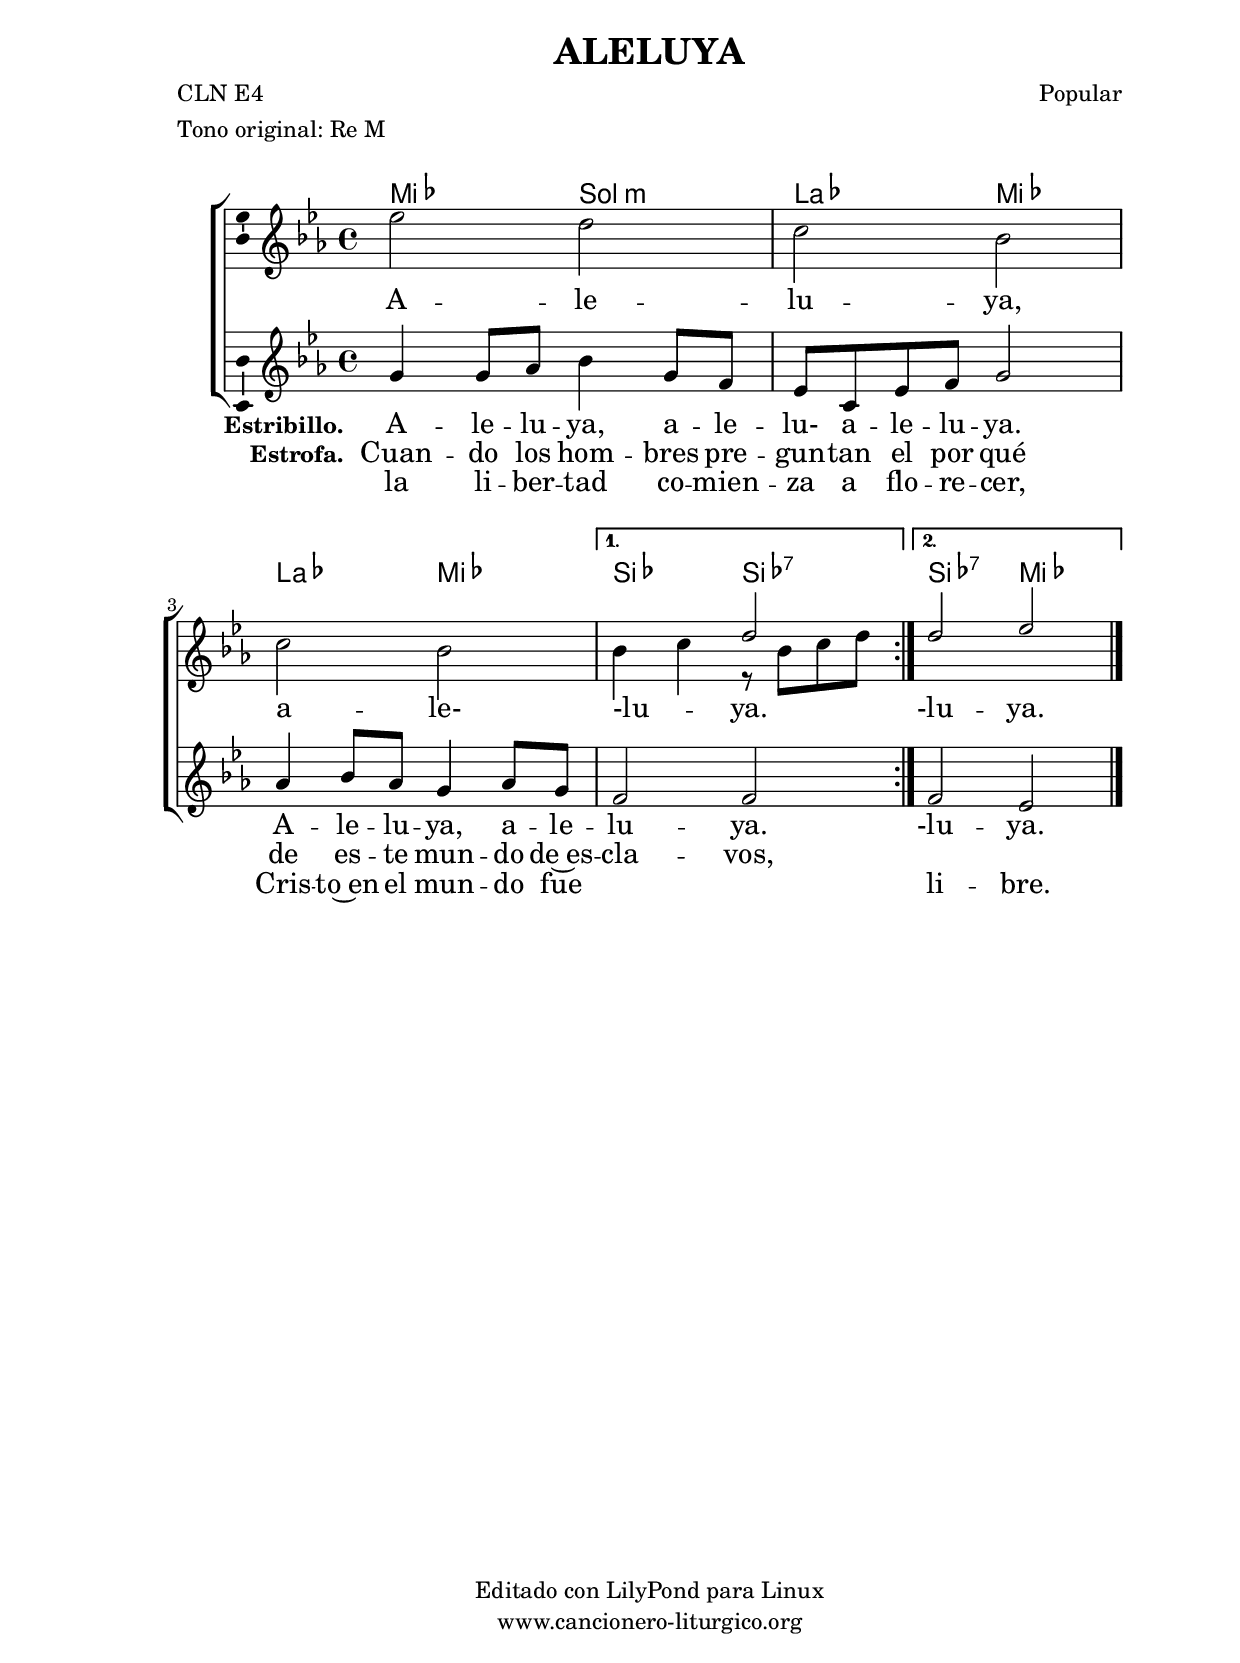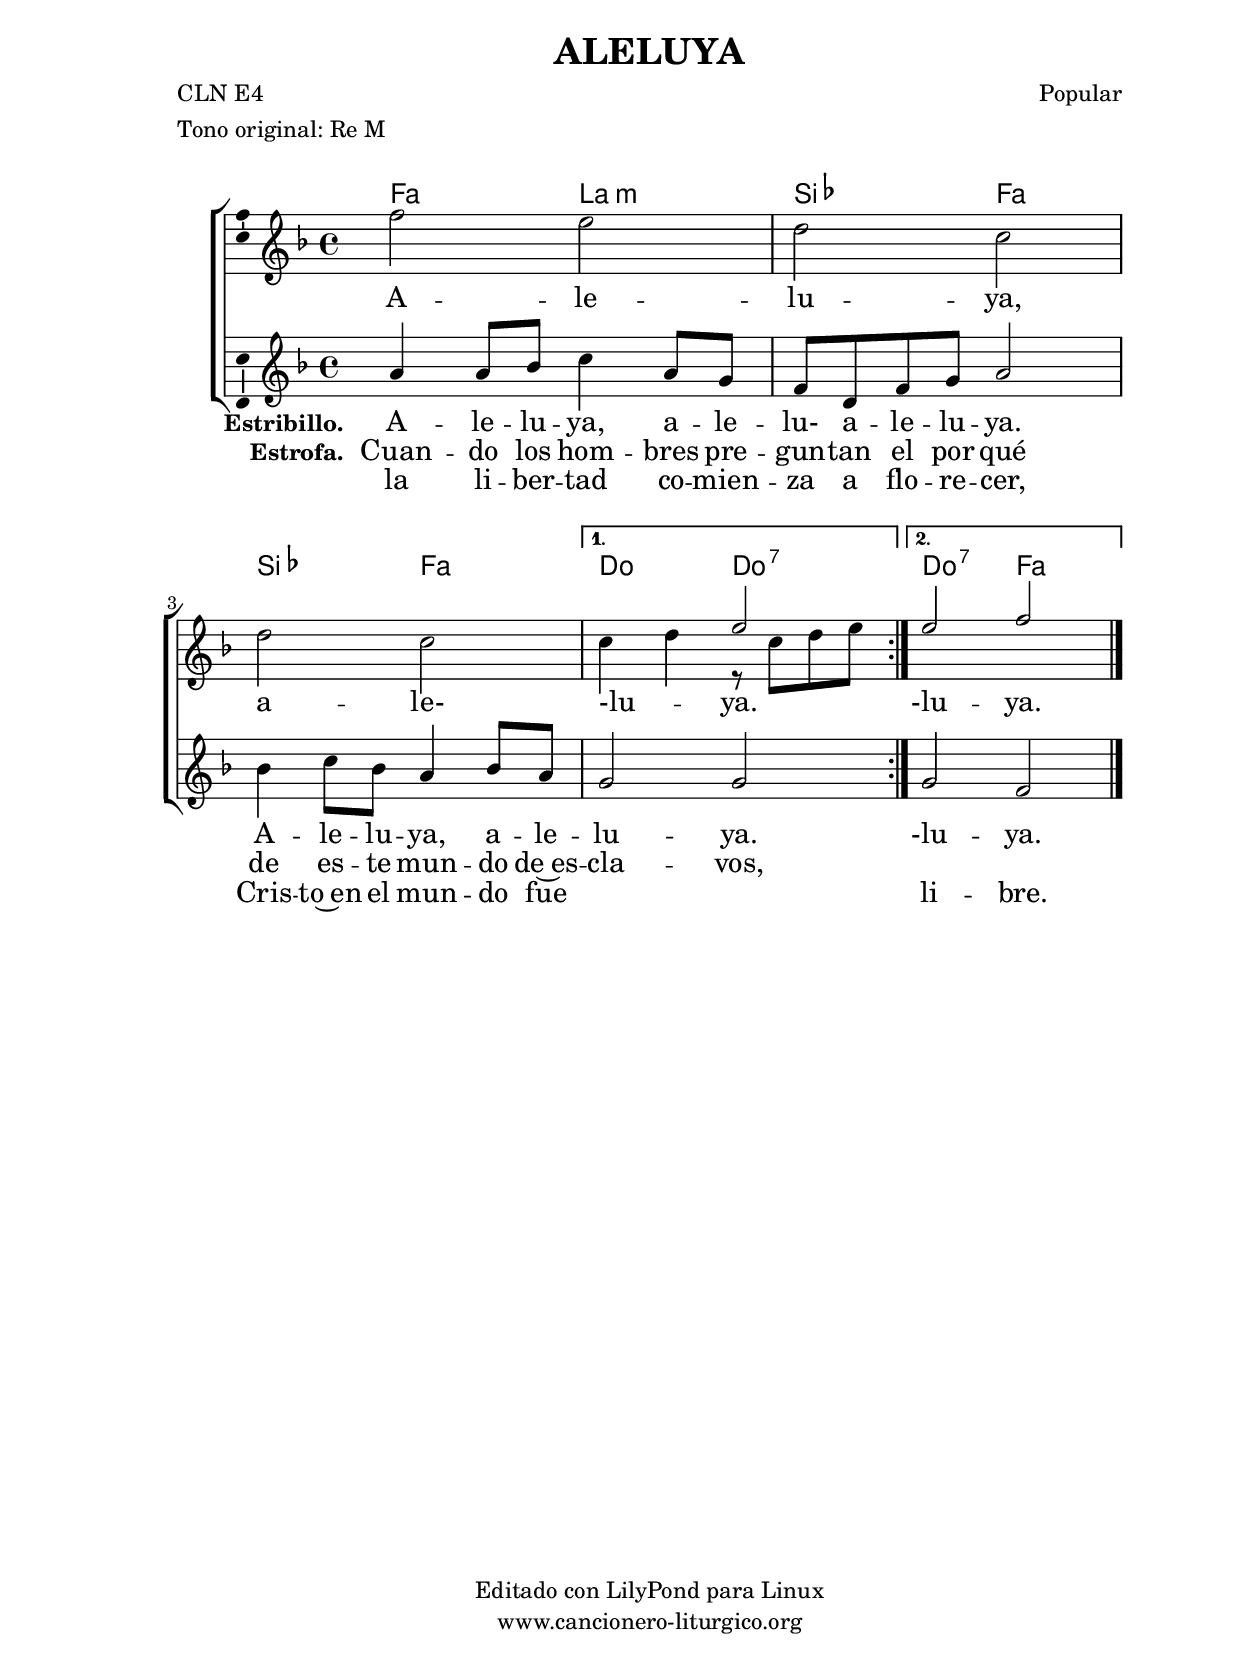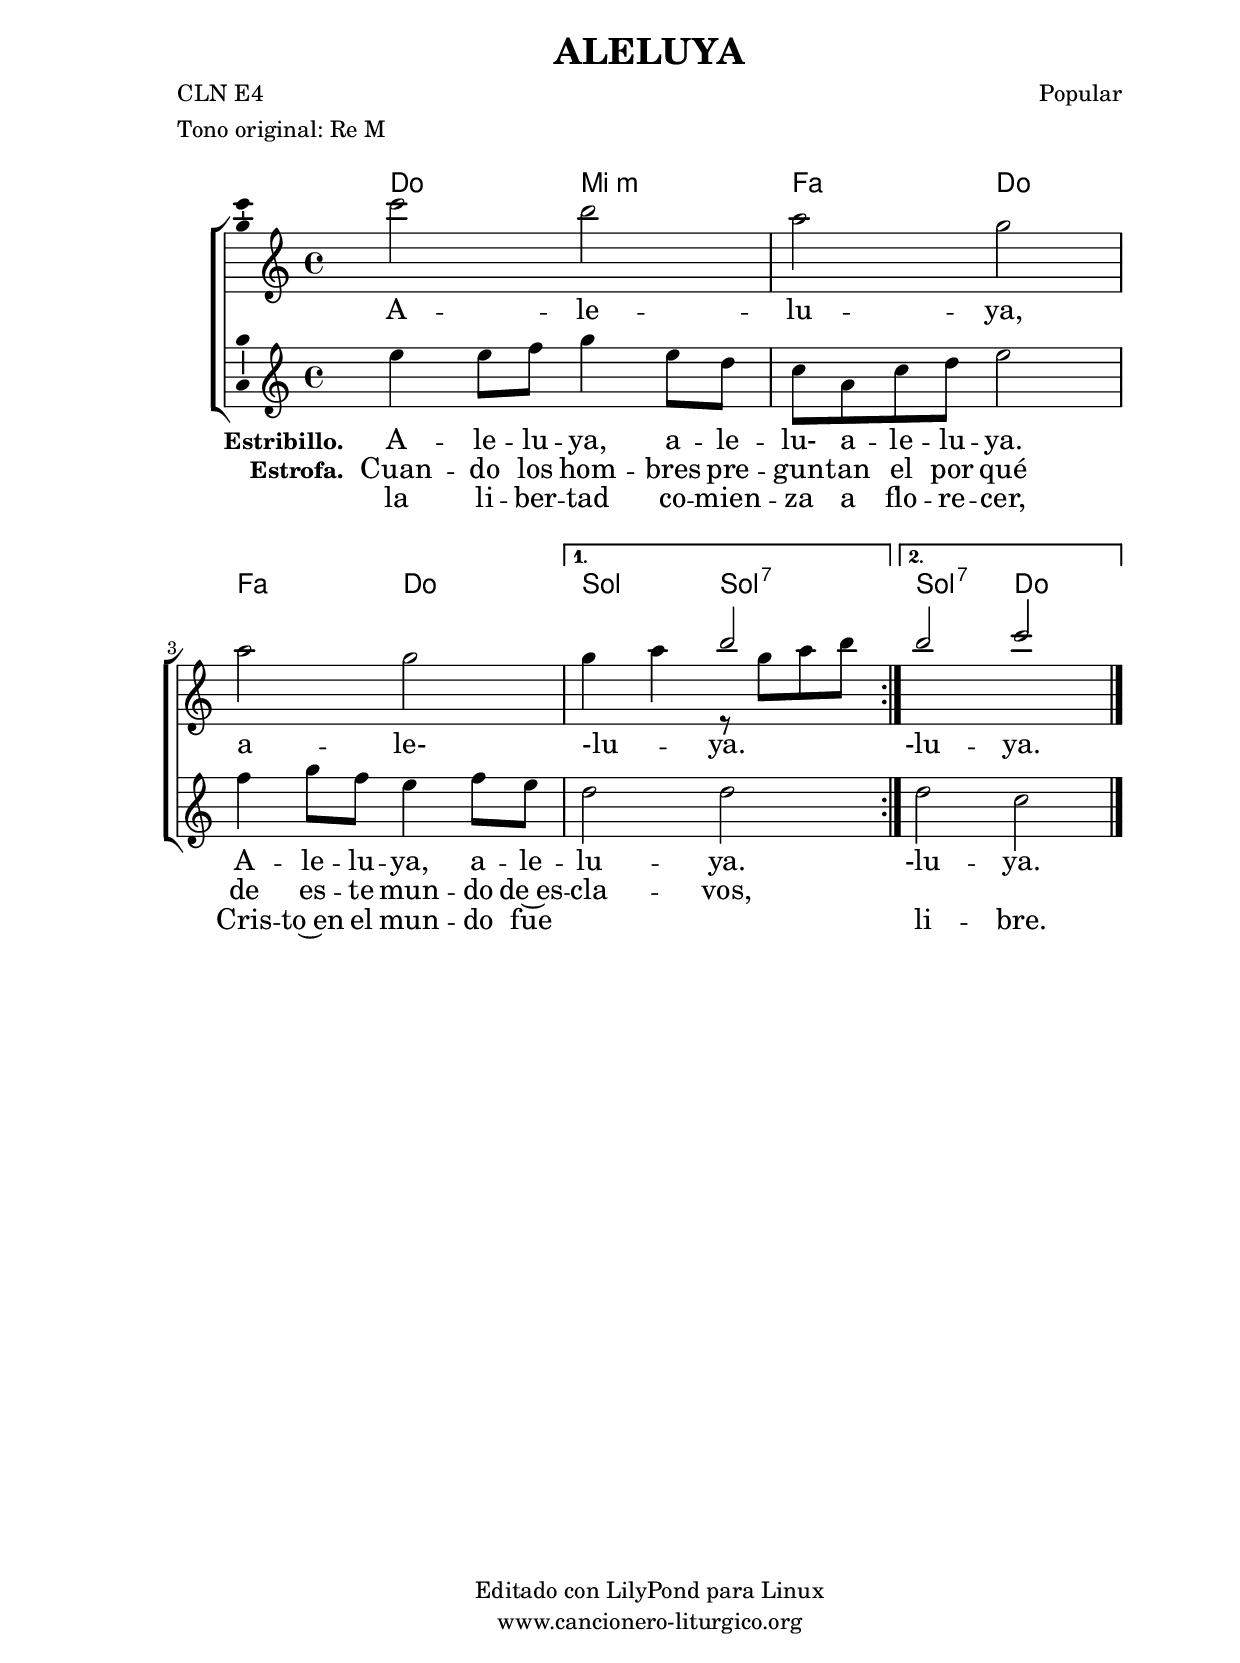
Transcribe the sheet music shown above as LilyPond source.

%
%para convertir .midi en .wav:
%timidity filename.midi -Ow -o finename.wav
%
%
%Para convertir de .wav a .mp3:
%lame -h -m j filename.wav
%
%
%para escuchar el midi:
%timidity nombrefichero.midi
%


%versión de lilypond para la que se ha escrito esta partitura:
\version "2.16.0"

	%Tamaño papel
	#(set-default-paper-size "a4")
	%Tamaño partitura
	#(set-global-staff-size 20)
	%No responde al pulsar sobre una nota
	#(ly:set-option 'point-and-click #f)


%parámetros del encabezamiento:
\header {
	title = "ALELUYA"
	subtitle = ""
	composer = "Popular"
	poet = "CLN E4"
	meter = "Tono original: Re M"
	arranger = ""
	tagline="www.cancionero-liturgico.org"
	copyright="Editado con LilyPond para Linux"
	}

%parámetros asociados al papel:
\paper  {
	oddHeaderMarkup = \markup {\fill-line { \on-the-fly #not-first-page \fromproperty #'header:title \on-the-fly #not-first-page \fromproperty #'header:composer }}
	evenHeaderMarkup = \markup {\fill-line { \fromproperty #'header:composer \fromproperty #'header:title }}
	#(set-paper-size "a4")
	print-page-number = ##f
	first-page-number = 1
	print-first-page-number = ##f
%	head-separation = 3.0 \cm
	top-margin = 2.0 \cm
	bottom-margin = 0.5\cm
%%%	bottom-margin = -2.0\cm
	left-margin = 3.0 \cm
	line-width = 16.0 \cm 
	indent = 8\mm
	interscoreline = 2.\mm
	between-system-space = 15\mm
%	para que las partituras no llenen la hoja:
	ragged-bottom = ##t
%	idem para la última hoja:
	ragged-last-bottom = ##f
%	para que las partituras llenen el ancho del papel:
	ragged-last = ##f
	after-title-space = 2.5 \cm
%page-count=1
%system-count=8

	%Flexible Vertical Spacing
%	markup-markup-spacing =
%	#'((basic-distance . 15) (minimum-distance . 15) (padding . 3))
	markup-system-spacing =
	#'((basic-distance . 15) (minimum-distance . 15) (padding . 3))
	system-system-spacing =
	#'((basic-distance . 15) (minimum-distance . 15) (padding . 3))
	score-system-spacing =
	#'((basic-distance . 15) (minimum-distance . 15) (padding . 5))
%	top-system-spacing = % header
%	#'((basic-distance . 8) (minimum-distance . 0) (padding . 0))
%	top-markup-spacing =
%	#'((basic-distance . 20) (minimum-distance . 20) (padding . 0))
	last-bottom-spacing = % footer
	#'((basic-distance . 5) (minimum-distance . 5) (padding . 0))
%	score-markup-spacing =
%	#'((basic-distance . 16) (minimum-distance . 13) (padding . 0))

	}


%parámetros que afectan a toda la partitura:
global =  {
	%clave de sol (G):
	\clef G
	%armadura:
	\transpose c ees
	\key c \major
	\tempo 4=100
	\set Score.tempoHideNote = ##t
	}


acordes = {
	\italianChords
	\chordmode {
	\transpose c ees
{

\repeat volta 2 {
c2 e:m f c f c
}
\alternative {
{
g2 g:7
}
{
g2:7 c
}
}

	}
	}
}

melodia = 

	\transpose c ees
{
	\relative c'{
	\time 4/4

\repeat volta 2 {
e4 e8 f
g4 e8 d
c8 a c d
e2
f4 g8 f
e4 f8 e
}
\alternative {
{
d2
d2
}
{
d2
c2
}
}

\bar "|."
	}
	}

melodiados = 

	\transpose c ees
{
	\relative c''{
	\time 4/4

\repeat volta 2 {
c2
b
a
g

a
g
}
\alternative {
{
g4 a
<<
{
\voiceOne
b2
}
\new Voice = "abajo"
{
\voiceTwo
r8 g8 a b
}
>>
}
{
b2
c
}
}

\bar "|."
	}
	}


texto = \lyricmode {
\set stanza =#"Estribillo. " A -- le -- lu -- ya, a -- le -- lu- a -- le -- lu -- ya.
A -- le -- lu -- ya, a -- le -- lu -- ya.
-lu -- ya.
	}

textob = \lyricmode {
A -- le -- lu -- ya, a -- le-
-lu -- _ ya.
-lu -- ya.
	}

textodos = \lyricmode {
\set stanza =#"Estrofa. " Cuan -- do los hom -- bres pre -- gun -- tan el por qué
de es -- te mun -- do de~es -- cla -- vos,
	}

textotres = \lyricmode {
la li -- ber -- tad co -- mien -- za a flo -- re -- cer,
Cris -- to~en el mun -- do fue
\skip1 \skip1
li -- bre.
	}

acordesStaff = \context ChordNames = acordesStaff <<
	\set chordChanges = ##t
	\acordes
	>>


vozStaff = \context Voice = vozStaff
\with {\consists "Ambitus_engraver"}
<<
%	\set Staff.instrumentName = ""
%	\set Staff.shortInstrumentName = ""
%	\set Staff.midiInstrument = #"clarinet"
%	\set Staff.midiInstrument = #"cello"
%	\set Staff.midiInstrument = #"flute"
	\set Staff.midiInstrument = #"electric guitar (jazz)"
%	\set Staff.midiInstrument = #"english horn"
%	\set Staff.midiInstrument = #"violin"
%	\set Staff.midiInstrument = #"glockenspiel"
	\set Staff.midiMinimumVolume = #0.7
	\set Staff.midiMaximumVolume = #0.9
	\global
	\melodia
	>>

vozdosStaff = \context Voice = vozdosStaff
\with {\consists "Ambitus_engraver"}
<<
%	\set Staff.instrumentName = ""
%	\set Staff.shortInstrumentName = ""
%	\set Staff.midiInstrument = #"clarinet"
%	\set Staff.midiInstrument = #"cello"
%	\set Staff.midiInstrument = #"flute"
%	\set Staff.midiInstrument = #"electric guitar (jazz)"
%	\set Staff.midiInstrument = #"english horn"
	\set Staff.midiInstrument = #"violin"
%	\set Staff.midiInstrument = #"glockenspiel"
	\set Staff.midiMinimumVolume = #0.7
	\set Staff.midiMaximumVolume = #0.9
	\global
	\melodiados
	>>

textoStaff = \context Lyrics = textoStaff <<
	\lyricsto vozStaff \texto
	>>

textodosStaff = \context Lyrics = textodosStaff <<
	\lyricsto vozStaff \textodos
	>>

textotresStaff = \context Lyrics = textotresStaff <<
	\lyricsto vozStaff \textotres
	>>

textobStaff = \context Lyrics = textobStaff <<
	\lyricsto vozdosStaff \textob
	>>

\book {
	\score {
		\context ChoirStaff {
%			\override StaffGroup.SystemStartBracket #'collapse-height = #1
%			\override Score.SystemStartBar #'collapse-height = #1
			<<
			\acordesStaff
			\vozdosStaff
			\textobStaff
			\vozStaff
			\textoStaff
			\textodosStaff
			\textotresStaff
			>>
			}
		\layout {
	    		\context {
				\Lyrics
				\override LyricText #'font-size = #2
				}
	   		 \context {
				\Score
				\override StaffSymbol #'staff-space = #(magstep +3)
				}
			}
		}
	\score {
		\unfoldRepeats
		\context ChoirStaff {
			<<
			\acordesStaff
			\vozStaff
			\vozdosStaff
			>>
			}
		\midi {
	  		\context {
	  			\Score
				tempoWholesPerMinute = #(ly:make-moment 70 4)
				}
			}
		}
	}



#(define output-suffix "C")
\book {
	\score {
		\context ChoirStaff {
%			\override StaffGroup.SystemStartBracket #'collapse-height = #1
%			\override Score.SystemStartBar #'collapse-height = #1
\transpose c d
			<<
			\acordesStaff
			\vozdosStaff
			\textobStaff
			\vozStaff
			\textoStaff
			\textodosStaff
			\textotresStaff
			>>
			}
		\layout {
	    		\context {
				\Lyrics
				\override LyricText #'font-size = #2
				}
	   		 \context {
				\Score
				\override StaffSymbol #'staff-space = #(magstep +3)
				}
			}
		}
	}

#(define output-suffix "S")
\book {
	\score {
		\context ChoirStaff {
%			\override StaffGroup.SystemStartBracket #'collapse-height = #1
%			\override Score.SystemStartBar #'collapse-height = #1
\transpose c a
			<<
			\acordesStaff
			\vozdosStaff
			\textobStaff
			\vozStaff
			\textoStaff
			\textodosStaff
			\textotresStaff
			>>
			}
		\layout {
	    		\context {
				\Lyrics
				\override LyricText #'font-size = #2
				}
	   		 \context {
				\Score
				\override StaffSymbol #'staff-space = #(magstep +3)
				}
			}
		}
	}


